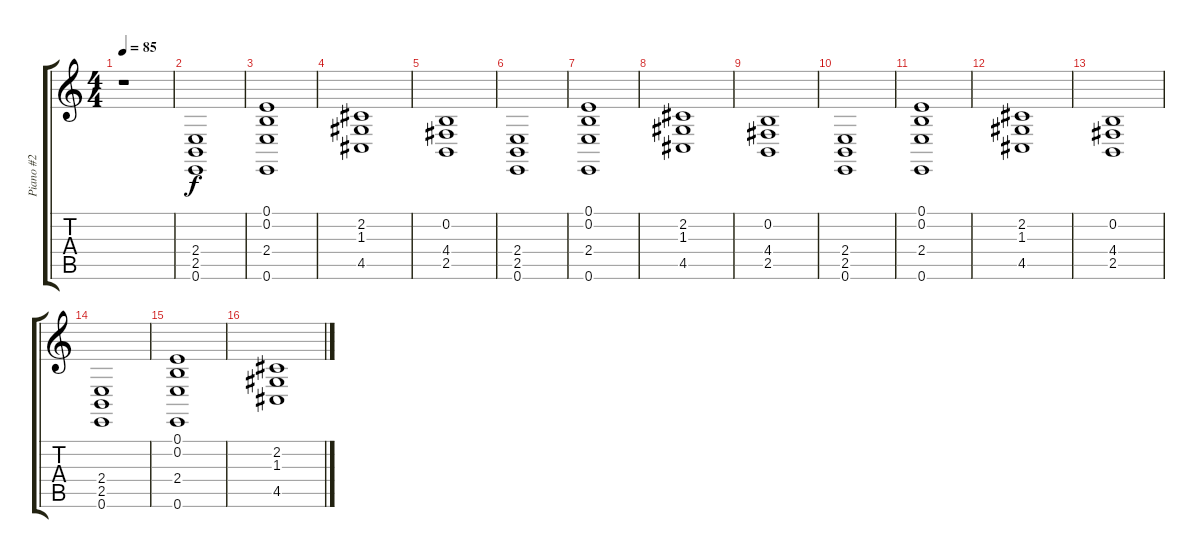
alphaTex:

\track ("Piano #2" "Piano #2") {instrument acousticgrandpiano}
\staff {score tabs}
\tuning (E4 B3 G3 D3 A2 E2) {hide}
\ts (4 4)
\tempo 85
\clef g2
\ks c
r.1{dy f} |
(2.4 2.5 0.6).1 |
(0.1 0.2 2.4 0.6).1 |
(2.2 1.3 4.5).1 |
(0.2 4.4 2.5).1 |
(2.4 2.5 0.6).1 |
(0.1 0.2 2.4 0.6).1 |
(2.2 1.3 4.5).1 |
(0.2 4.4 2.5).1 |
(2.4 2.5 0.6).1 |
(0.1 0.2 2.4 0.6).1 |
(2.2 1.3 4.5).1 |
(0.2 4.4 2.5).1 |
(2.4 2.5 0.6).1 |
(0.1 0.2 2.4 0.6).1 |
(2.2 1.3 4.5).1
